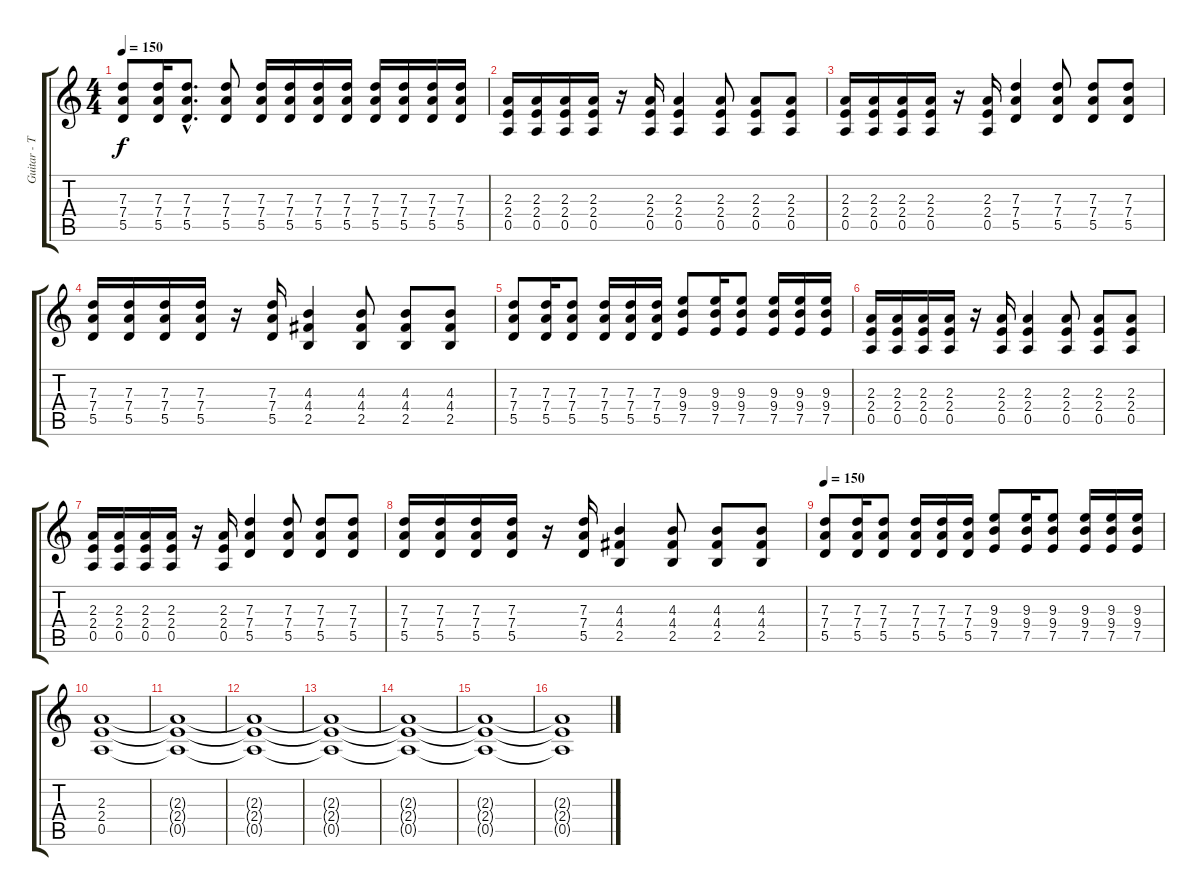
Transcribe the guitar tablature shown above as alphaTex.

\track ("Guitar - Tom Mattew Delonge" "Guitar - T") {instrument overdrivenguitar}
\staff {score tabs}
\tuning (E4 B3 G3 D3 A2 E2) {hide}
\ts (4 4)
\tempo 150
\clef g2
\ks c
(7.3 7.4 5.5).8{dy f} (7.3 7.4 5.5).16 (7.3{hac} 7.4{hac} 5.5{hac}).8{d} (7.3 7.4 5.5).8 (7.3 7.4 5.5).16 (7.3 7.4 5.5).16 (7.3 7.4 5.5).16 (7.3 7.4 5.5).16 (7.3 7.4 5.5).16 (7.3 7.4 5.5).16 (7.3 7.4 5.5).16 (7.3 7.4 5.5).16 |
(2.3 2.4 0.5).16 (2.3 2.4 0.5).16 (2.3 2.4 0.5).16 (2.3 2.4 0.5).16 r.16 (2.3 2.4 0.5).16 (2.3 2.4 0.5).4 (2.3 2.4 0.5).8 (2.3 2.4 0.5).8 (2.3 2.4 0.5).8 |
(2.3 2.4 0.5).16 (2.3 2.4 0.5).16 (2.3 2.4 0.5).16 (2.3 2.4 0.5).16 r.16 (2.3 2.4 0.5).16 (7.3 7.4 5.5).4 (7.3 7.4 5.5).8 (7.3 7.4 5.5).8 (7.3 7.4 5.5).8 |
(7.3 7.4 5.5).16 (7.3 7.4 5.5).16 (7.3 7.4 5.5).16 (7.3 7.4 5.5).16 r.16 (7.3 7.4 5.5).16 (4.3 4.4 2.5).4 (4.3 4.4 2.5).8 (4.3 4.4 2.5).8 (4.3 4.4 2.5).8 |
(7.3 7.4 5.5).8 (7.3 7.4 5.5).16 (7.3 7.4 5.5).8 (7.3 7.4 5.5).16 (7.3 7.4 5.5).16 (7.3 7.4 5.5).16 (9.3 9.4 7.5).8 (9.3 9.4 7.5).16 (9.3 9.4 7.5).8 (9.3 9.4 7.5).16 (9.3 9.4 7.5).16 (9.3 9.4 7.5).16 |
(2.3 2.4 0.5).16 (2.3 2.4 0.5).16 (2.3 2.4 0.5).16 (2.3 2.4 0.5).16 r.16 (2.3 2.4 0.5).16 (2.3 2.4 0.5).4 (2.3 2.4 0.5).8 (2.3 2.4 0.5).8 (2.3 2.4 0.5).8 |
(2.3 2.4 0.5).16 (2.3 2.4 0.5).16 (2.3 2.4 0.5).16 (2.3 2.4 0.5).16 r.16 (2.3 2.4 0.5).16 (7.3 7.4 5.5).4 (7.3 7.4 5.5).8 (7.3 7.4 5.5).8 (7.3 7.4 5.5).8 |
(7.3 7.4 5.5).16 (7.3 7.4 5.5).16 (7.3 7.4 5.5).16 (7.3 7.4 5.5).16 r.16 (7.3 7.4 5.5).16 (4.3 4.4 2.5).4 (4.3 4.4 2.5).8 (4.3 4.4 2.5).8 (4.3 4.4 2.5).8 |
\tempo 150
(7.3 7.4 5.5).8 (7.3 7.4 5.5).16 (7.3 7.4 5.5).8 (7.3 7.4 5.5).16 (7.3 7.4 5.5).16 (7.3 7.4 5.5).16 (9.3 9.4 7.5).8 (9.3 9.4 7.5).16 (9.3 9.4 7.5).8 (9.3 9.4 7.5).16 (9.3 9.4 7.5).16 (9.3 9.4 7.5).16 |
(2.3 2.4 0.5).1 |
(2.3{t} 2.4{t} 0.5{t}).1 |
(2.3{t} 2.4{t} 0.5{t}).1 |
(2.3{t} 2.4{t} 0.5{t}).1 |
(2.3{t} 2.4{t} 0.5{t}).1 |
(2.3{t} 2.4{t} 0.5{t}).1 |
(2.3{t} 2.4{t} 0.5{t}).1
